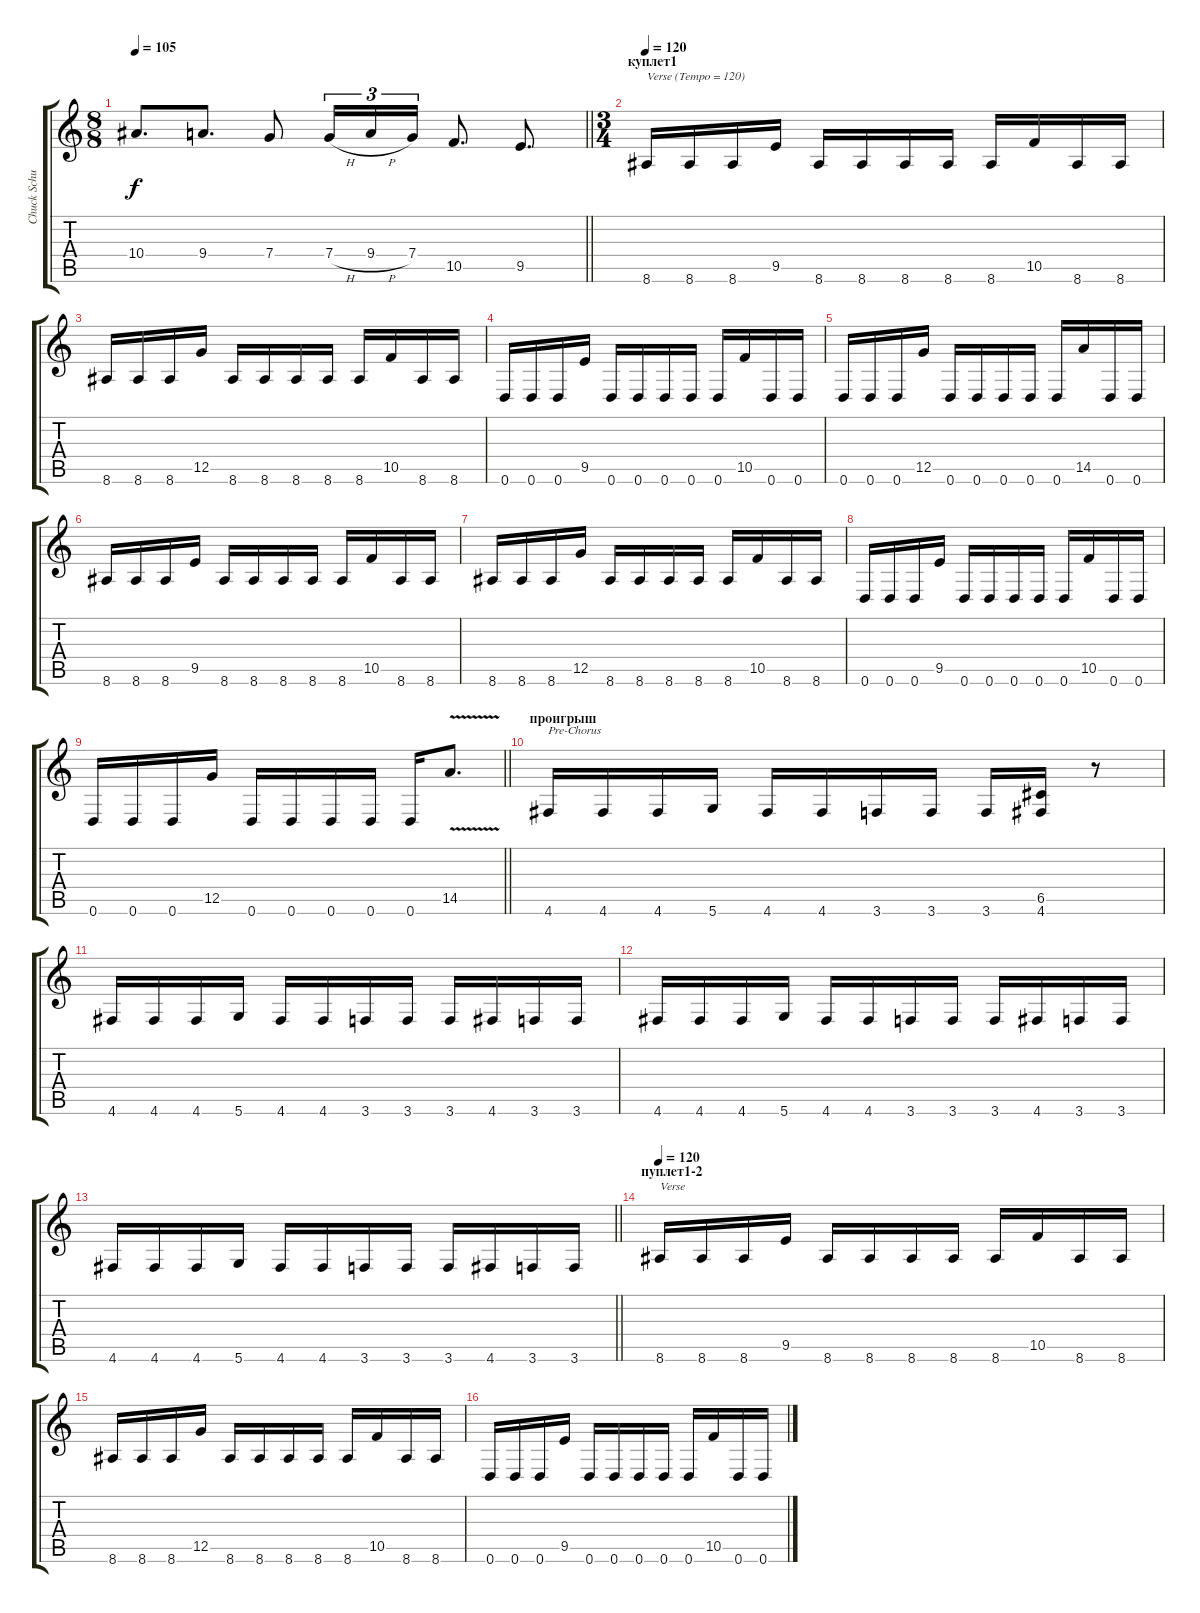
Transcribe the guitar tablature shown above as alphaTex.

\track ("Chuck Schuldiner" "Chuck Schu") {instrument distortionguitar}
\staff {score tabs}
\tuning (D4 A3 F3 C3 G2 D2) {hide}
\ts (8 8)
\tempo 105
\clef g2
\barLineRight lightlight
\ks c
10.4.8{d dy f} 9.4.8{d} 7.4.8 7.4{h}.16{tu (3 2)} 9.4{h}.16{tu (3 2)} 7.4.16{tu (3 2)} 10.5.8{d} 9.5.8{d} |
\ts (3 4)
\section ("" "куплет1")
\tempo 120
8.6.16{txt "Verse (Tempo = 120)" volume 14 instrument distortionguitar} 8.6.16 8.6.16 9.5.16 8.6.16 8.6.16 8.6.16 8.6.16 8.6.16 10.5.16 8.6.16 8.6.16 |
8.6.16 8.6.16 8.6.16 12.5.16 8.6.16 8.6.16 8.6.16 8.6.16 8.6.16 10.5.16 8.6.16 8.6.16 |
0.6.16 0.6.16 0.6.16 9.5.16 0.6.16 0.6.16 0.6.16 0.6.16 0.6.16 10.5.16 0.6.16 0.6.16 |
0.6.16 0.6.16 0.6.16 12.5.16 0.6.16 0.6.16 0.6.16 0.6.16 0.6.16 14.5.16 0.6.16 0.6.16 |
8.6.16 8.6.16 8.6.16 9.5.16 8.6.16 8.6.16 8.6.16 8.6.16 8.6.16 10.5.16 8.6.16 8.6.16 |
8.6.16 8.6.16 8.6.16 12.5.16 8.6.16 8.6.16 8.6.16 8.6.16 8.6.16 10.5.16 8.6.16 8.6.16 |
0.6.16 0.6.16 0.6.16 9.5.16 0.6.16 0.6.16 0.6.16 0.6.16 0.6.16 10.5.16 0.6.16 0.6.16 |
\barLineRight lightlight
0.6.16 0.6.16 0.6.16 12.5.16 0.6.16 0.6.16 0.6.16 0.6.16 0.6.16 14.5{v}.8{d} |
\section ("" "проигрыш")
4.6.16{txt "Pre-Chorus"} 4.6.16 4.6.16 5.6.16 4.6.16 4.6.16 3.6.16 3.6.16 3.6.16 (6.5 4.6).16 r.8 |
4.6.16 4.6.16 4.6.16 5.6.16 4.6.16 4.6.16 3.6.16 3.6.16 3.6.16 4.6.16 3.6.16 3.6.16 |
4.6.16 4.6.16 4.6.16 5.6.16 4.6.16 4.6.16 3.6.16 3.6.16 3.6.16 4.6.16 3.6.16 3.6.16 |
\barLineRight lightlight
4.6.16 4.6.16 4.6.16 5.6.16 4.6.16 4.6.16 3.6.16 3.6.16 3.6.16 4.6.16 3.6.16 3.6.16 |
\section ("" "пуплет1-2")
\tempo 120
8.6.16{txt "Verse" volume 14 instrument distortionguitar} 8.6.16 8.6.16 9.5.16 8.6.16 8.6.16 8.6.16 8.6.16 8.6.16 10.5.16 8.6.16 8.6.16 |
8.6.16 8.6.16 8.6.16 12.5.16 8.6.16 8.6.16 8.6.16 8.6.16 8.6.16 10.5.16 8.6.16 8.6.16 |
0.6.16 0.6.16 0.6.16 9.5.16 0.6.16 0.6.16 0.6.16 0.6.16 0.6.16 10.5.16 0.6.16 0.6.16
